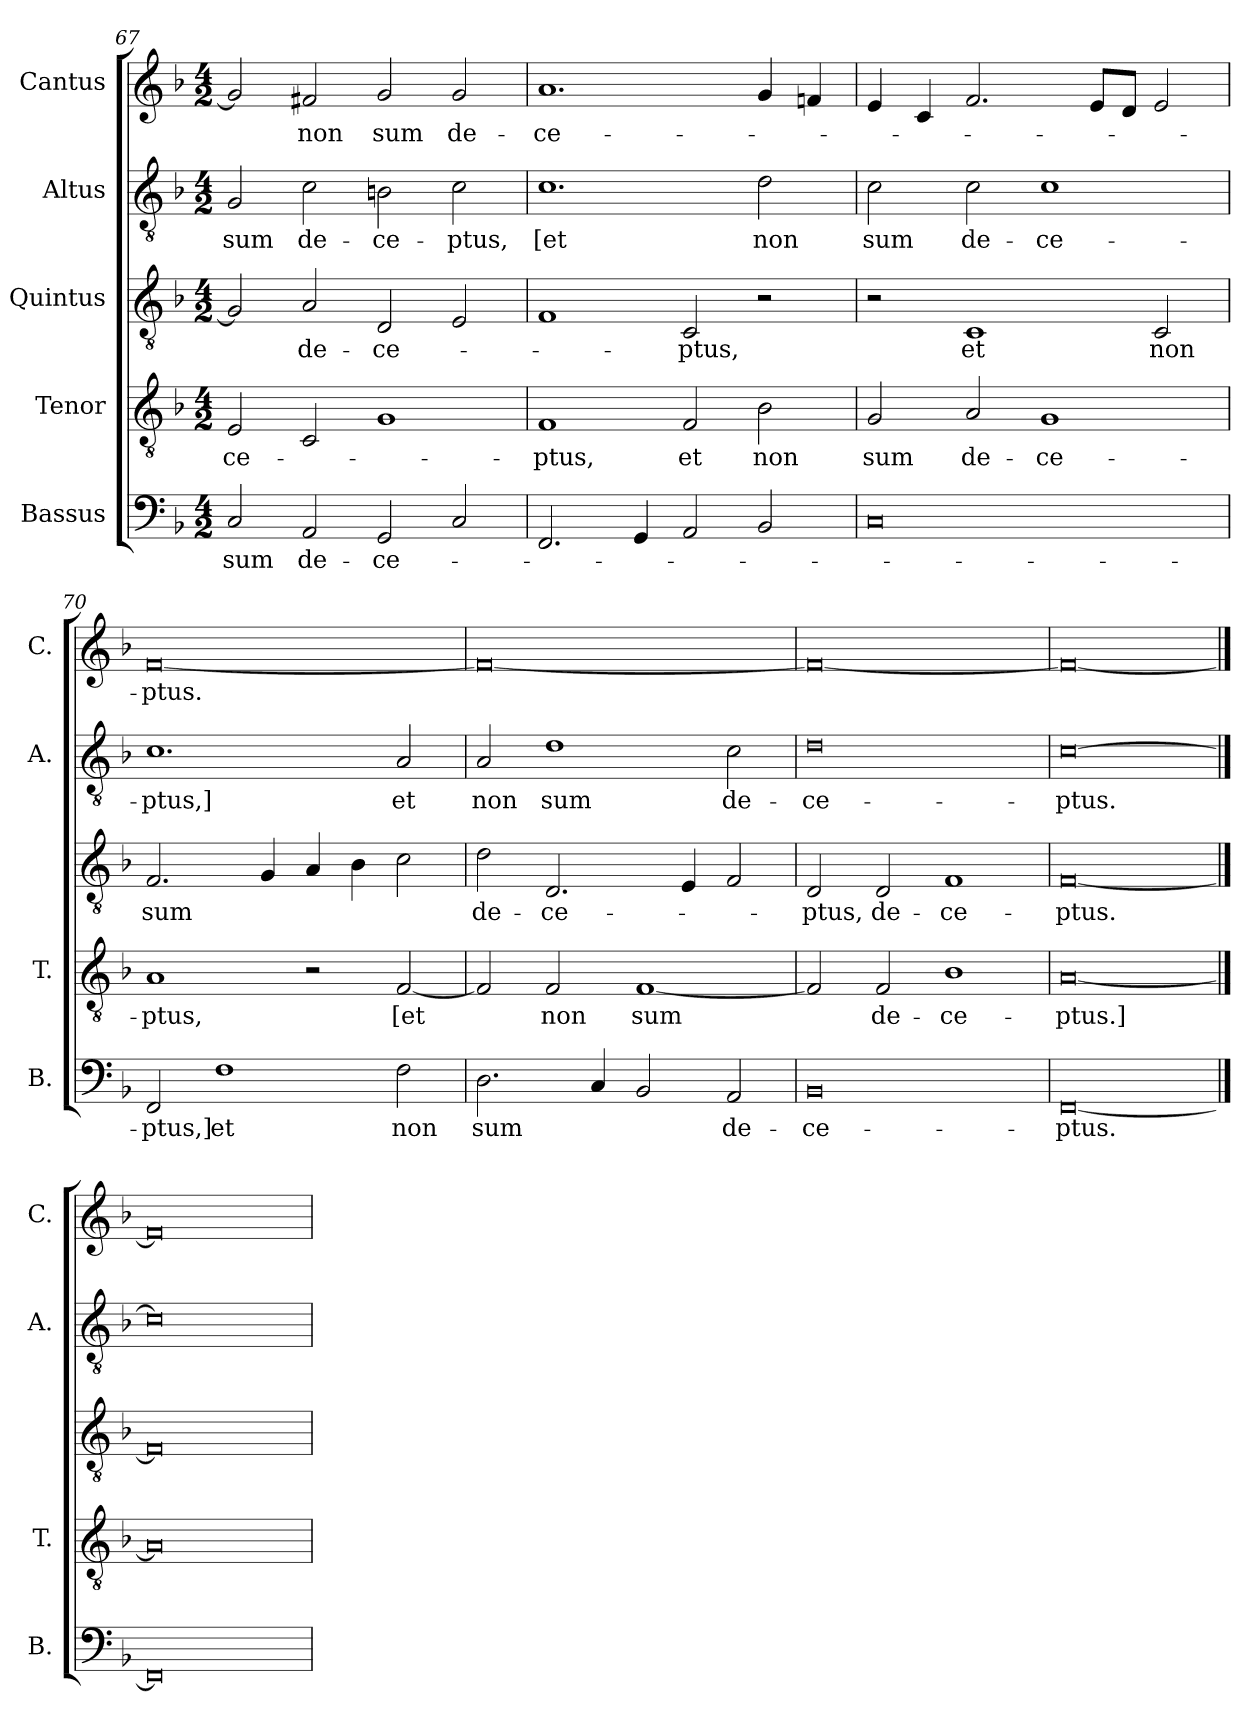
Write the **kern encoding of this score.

**kern	**text	**kern	**text	**kern	**text	**kern	**text	**kern	**text
*part5	*part5	*part4	*part4	*part3	*part3	*part2	*part2	*part1	*part1
*staff5	*staff5	*staff4	*staff4	*staff3	*staff3	*staff2	*staff2	*staff1	*staff1
*I"Bassus	*	*I"Tenor	*	*I"Quintus	*	*I"Altus	*	*I"Cantus	*
*I'B.	*	*I'T.	*	*	*	*I'A.	*	*I'C.	*
*clefF4	*	*clefGv2	*	*clefGv2	*	*clefGv2	*	*clefG2	*
*	*	*ITrd7c12	*	*ITrd7c12	*	*ITrd7c12	*	*	*
*k[b-]	*	*k[b-]	*	*k[b-]	*	*k[b-]	*	*k[b-]	*
*F:	*	*F:	*	*F:	*	*F:	*	*F:	*
*M4/2	*	*M4/2	*	*M4/2	*	*M4/2	*	*M4/2	*
=67	=67	=67	=67	=67	=67	=67	=67	=67	=67
!	!LO:LY:b	!	!LO:LY:b	!	!	!	!LO:LY:b	!	!
2C/	sum	2EE/	-ce-	2GG/]	.	2GG/	sum	2g/]	.
!	!LO:LY:b	!	!	!	!LO:LY:b	!	!LO:LY:b	!	!LO:LY:b
2AA/	de-	2CC/	.	2AA/	de-	2C\	de-	2f#X/	non
!	!LO:LY:b	!	!	!	!LO:LY:b	!	!LO:LY:b	!	!LO:LY:b
2GG/	-ce-	1GG	.	2DD/	-ce-	2BBn\	-ce-	2g/	sum
!	!	!	!	!	!	!	!LO:LY:b	!	!LO:LY:b
2C/	.	.	.	2EE/	.	2C\	-ptus,	2g/	de-
=68	=68	=68	=68	=68	=68	=68	=68	=68	=68
!	!	!	!LO:LY:b	!	!	!	!LO:LY:b	!	!LO:LY:b
2.FF/	.	1FF	-ptus,	1FF	.	1.C	[et	1.a	-ce-
4GG/	.	.	.	.	.	.	.	.	.
!	!	!	!LO:LY:b	!	!LO:LY:b	!	!	!	!
2AA/	.	2FF/	et	2CC/	-ptus,	.	.	.	.
!	!	!	!LO:LY:b	!	!	!	!LO:LY:b	!	!
2BB-/	.	2BB-\	non	2r	.	2D\	non	4g/	.
.	.	.	.	.	.	.	.	4fn/	.
!!LO:LB:g=z
=69	=69	=69	=69	=69	=69	=69	=69	=69	=69
!	!	!	!LO:LY:b	!	!	!	!LO:LY:b	!	!
0C	.	2GG/	sum	2r	.	2C\	sum	4e/	.
.	.	.	.	.	.	.	.	4c/	.
!	!	!	!LO:LY:b	!	!LO:LY:b	!	!LO:LY:b	!	!
.	.	2AA/	de-	1CC	et	2C\	de-	2.f/	.
!	!	!	!LO:LY:b	!	!	!	!LO:LY:b	!	!
.	.	1GG	-ce-	.	.	1C	-ce-	.	.
.	.	.	.	.	.	.	.	8e/L	.
.	.	.	.	.	.	.	.	8d/J	.
!	!	!	!	!	!LO:LY:b	!	!	!	!
.	.	.	.	2CC/	non	.	.	2e/	.
=70	=70	=70	=70	=70	=70	=70	=70	=70	=70
!	!LO:LY:b	!	!LO:LY:b	!	!LO:LY:b	!	!LO:LY:b	!	!LO:LY:b
2FF/	-ptus,]	1AA	-ptus,	2.FF/	sum	1.C	-ptus,]	[<0f	-ptus.
!	!LO:LY:b	!	!	!	!	!	!	!	!
1F	et	.	.	.	.	.	.	.	.
.	.	.	.	4GG/	.	.	.	.	.
.	.	2r	.	4AA/	.	.	.	.	.
.	.	.	.	4BB-\	.	.	.	.	.
!	!LO:LY:b	!	!LO:LY:b	!	!	!	!LO:LY:b	!	!
2F\	non	[<2FF/	[et	2C\	.	2AA/	et	.	.
=71	=71	=71	=71	=71	=71	=71	=71	=71	=71
!	!LO:LY:b	!	!	!	!LO:LY:b	!	!LO:LY:b	!	!
2.D\	sum	2FF/]	.	2D\	de-	2AA/	non	0f_	.
!	!	!	!LO:LY:b	!	!LO:LY:b	!	!LO:LY:b	!	!
.	.	2FF/	non	2.DD/	-ce-	1D	sum	.	.
4C/	.	.	.	.	.	.	.	.	.
!	!	!	!LO:LY:b	!	!	!	!	!	!
2BB-/	.	[<1FF	sum	.	.	.	.	.	.
.	.	.	.	4EE/	.	.	.	.	.
!	!LO:LY:b	!	!	!	!	!	!LO:LY:b	!	!
2AA/	de-	.	.	2FF/	.	2C\	de-	.	.
=72	=72	=72	=72	=72	=72	=72	=72	=72	=72
!	!LO:LY:b	!	!	!	!LO:LY:b	!	!LO:LY:b	!	!
0BB-	-ce-	2FF/]	.	2DD/	-ptus,	0D	-ce-	0f_	.
!	!	!	!LO:LY:b	!	!LO:LY:b	!	!	!	!
.	.	2FF/	de-	2DD/	de-	.	.	.	.
!	!	!	!LO:LY:b	!	!LO:LY:b	!	!	!	!
.	.	1BB-	-ce-	1FF	-ce-	.	.	.	.
=73	=73	=73	=73	=73	=73	=73	=73	=73	=73
!	!LO:LY:b	!	!LO:LY:b	!	!LO:LY:b	!	!LO:LY:b	!	!
[0FF	-ptus.	[0AA	-ptus.]	[0FF	-ptus.	[0C	-ptus.	0f_	.
==74	==74	==74	==74	==74	==74	==74	==74	==74	==74
0FF]	.	0AA]	.	0FF]	.	0C]	.	0f]	.
=	=	=	=	=	=	=	=	=	=
*-	*-	*-	*-	*-	*-	*-	*-	*-	*-
